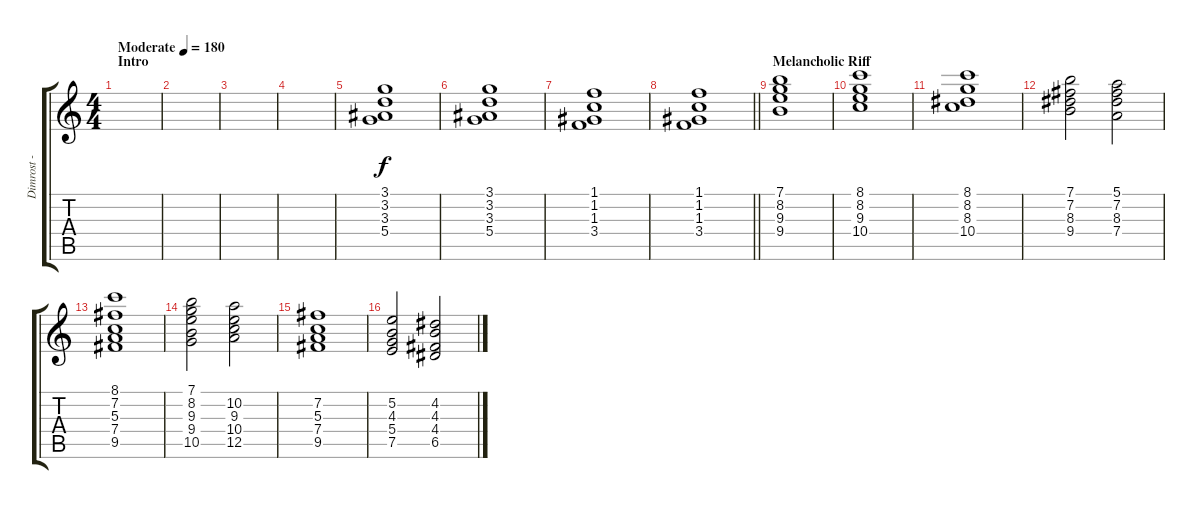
\track ("Dimrost - High Strings" "Dimrost - ") {instrument stringensemble1}
\staff {score tabs}
\tuning (E5 B4 G4 D4 A3 E3) {hide}
\ts (4 4)
\section ("" "Intro")
\tempo (180 "Moderate")
\clef g2
\ks c
|
|
|
|
(3.1 3.2 3.3 5.4).1 |
(3.1 3.2 3.3 5.4).1 |
(1.1 1.2 1.3 3.4).1 |
\barLineRight lightlight
(1.1 1.2 1.3 3.4).1 |
\section ("" "Melancholic Riff")
(7.1 8.2 9.3 9.4).1 |
(8.1 8.2 9.3 10.4).1 |
(8.1 8.2 8.3 10.4).1 |
(7.1 7.2 8.3 9.4).2 (5.1 7.2 8.3 7.4).2 |
(8.1 7.2 5.3 7.4 9.5).1 |
(7.1 8.2 9.3 9.4 10.5).2 (10.2 9.3 10.4 12.5).2 |
(7.2 5.3 7.4 9.5).1 |
(5.2 4.3 5.4 7.5).2 (4.2 4.3 4.4 6.5).2
